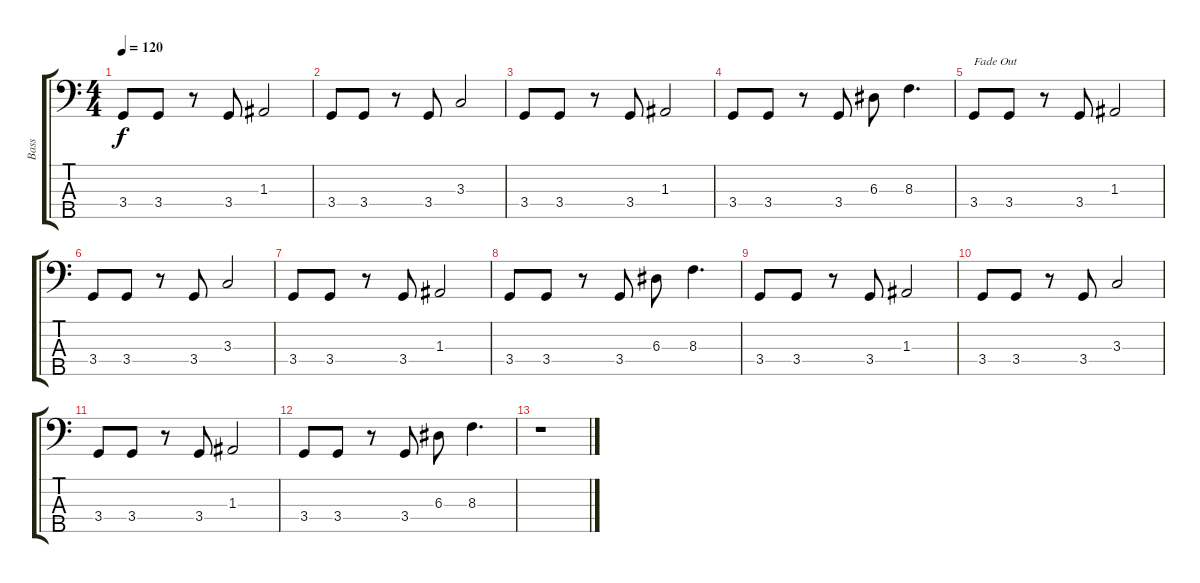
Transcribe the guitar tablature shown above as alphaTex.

\track ("Bass" "Bass") {instrument electricbassfinger}
\staff {score tabs}
\tuning (G2 D2 A1 E1 B0) {hide}
\ts (4 4)
\tempo 120
\clef f4
\ks c
3.4.8{dy f} 3.4.8 r.8 3.4.8 1.3.2 |
3.4.8 3.4.8 r.8 3.4.8 3.3.2 |
3.4.8 3.4.8 r.8 3.4.8 1.3.2 |
3.4.8 3.4.8 r.8 3.4.8 6.3.8 8.3.4{d} |
3.4.8{txt "Fade Out" volume 8} 3.4.8 r.8 3.4.8 1.3.2 |
3.4.8{volume 8} 3.4.8 r.8 3.4.8 3.3.2 |
3.4.8{volume 6} 3.4.8 r.8 3.4.8 1.3.2 |
3.4.8 3.4.8 r.8 3.4.8 6.3.8 8.3.4{d} |
3.4.8{volume 4} 3.4.8 r.8 3.4.8 1.3.2 |
3.4.8{volume 4} 3.4.8 r.8 3.4.8 3.3.2 |
3.4.8{volume 2} 3.4.8 r.8 3.4.8 1.3.2 |
3.4.8 3.4.8 r.8 3.4.8 6.3.8 8.3.4{d} |
r.1{volume 0}
